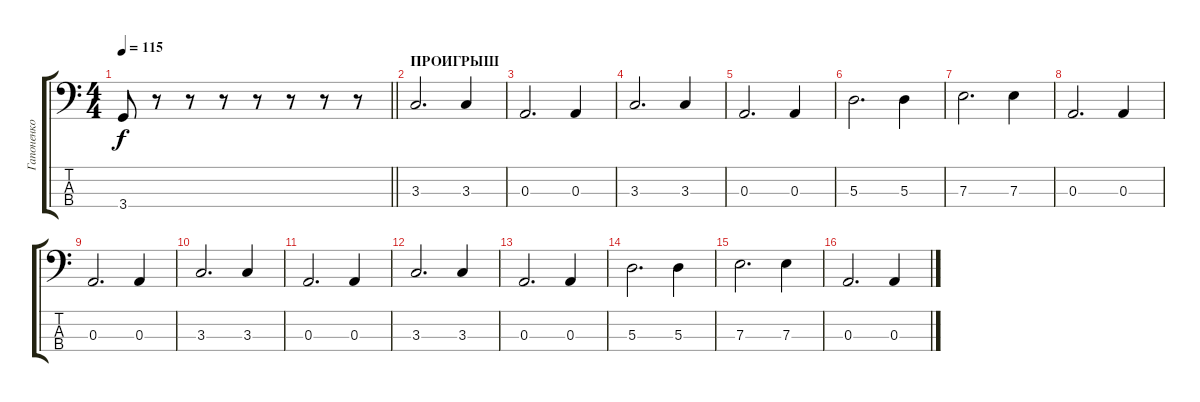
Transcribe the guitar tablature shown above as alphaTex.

\track ("Гапоненко Андрей" "Гапоненко ") {instrument electricbassfinger}
\staff {score tabs}
\tuning (G2 D2 A1 E1) {hide}
\ts (4 4)
\tempo 115
\clef f4
\barLineRight lightlight
\ks c
3.4.8{dy f} r.8 r.8 r.8 r.8 r.8 r.8 r.8 |
\section ("" "ПРОИГРЫШ")
3.3.2{d} 3.3.4 |
0.3.2{d} 0.3.4 |
3.3.2{d} 3.3.4 |
0.3.2{d} 0.3.4 |
5.3.2{d} 5.3.4 |
7.3.2{d} 7.3.4 |
0.3.2{d} 0.3.4 |
0.3.2{d} 0.3.4 |
3.3.2{d} 3.3.4 |
0.3.2{d} 0.3.4 |
3.3.2{d} 3.3.4 |
0.3.2{d} 0.3.4 |
5.3.2{d} 5.3.4 |
7.3.2{d} 7.3.4 |
0.3.2{d} 0.3.4
